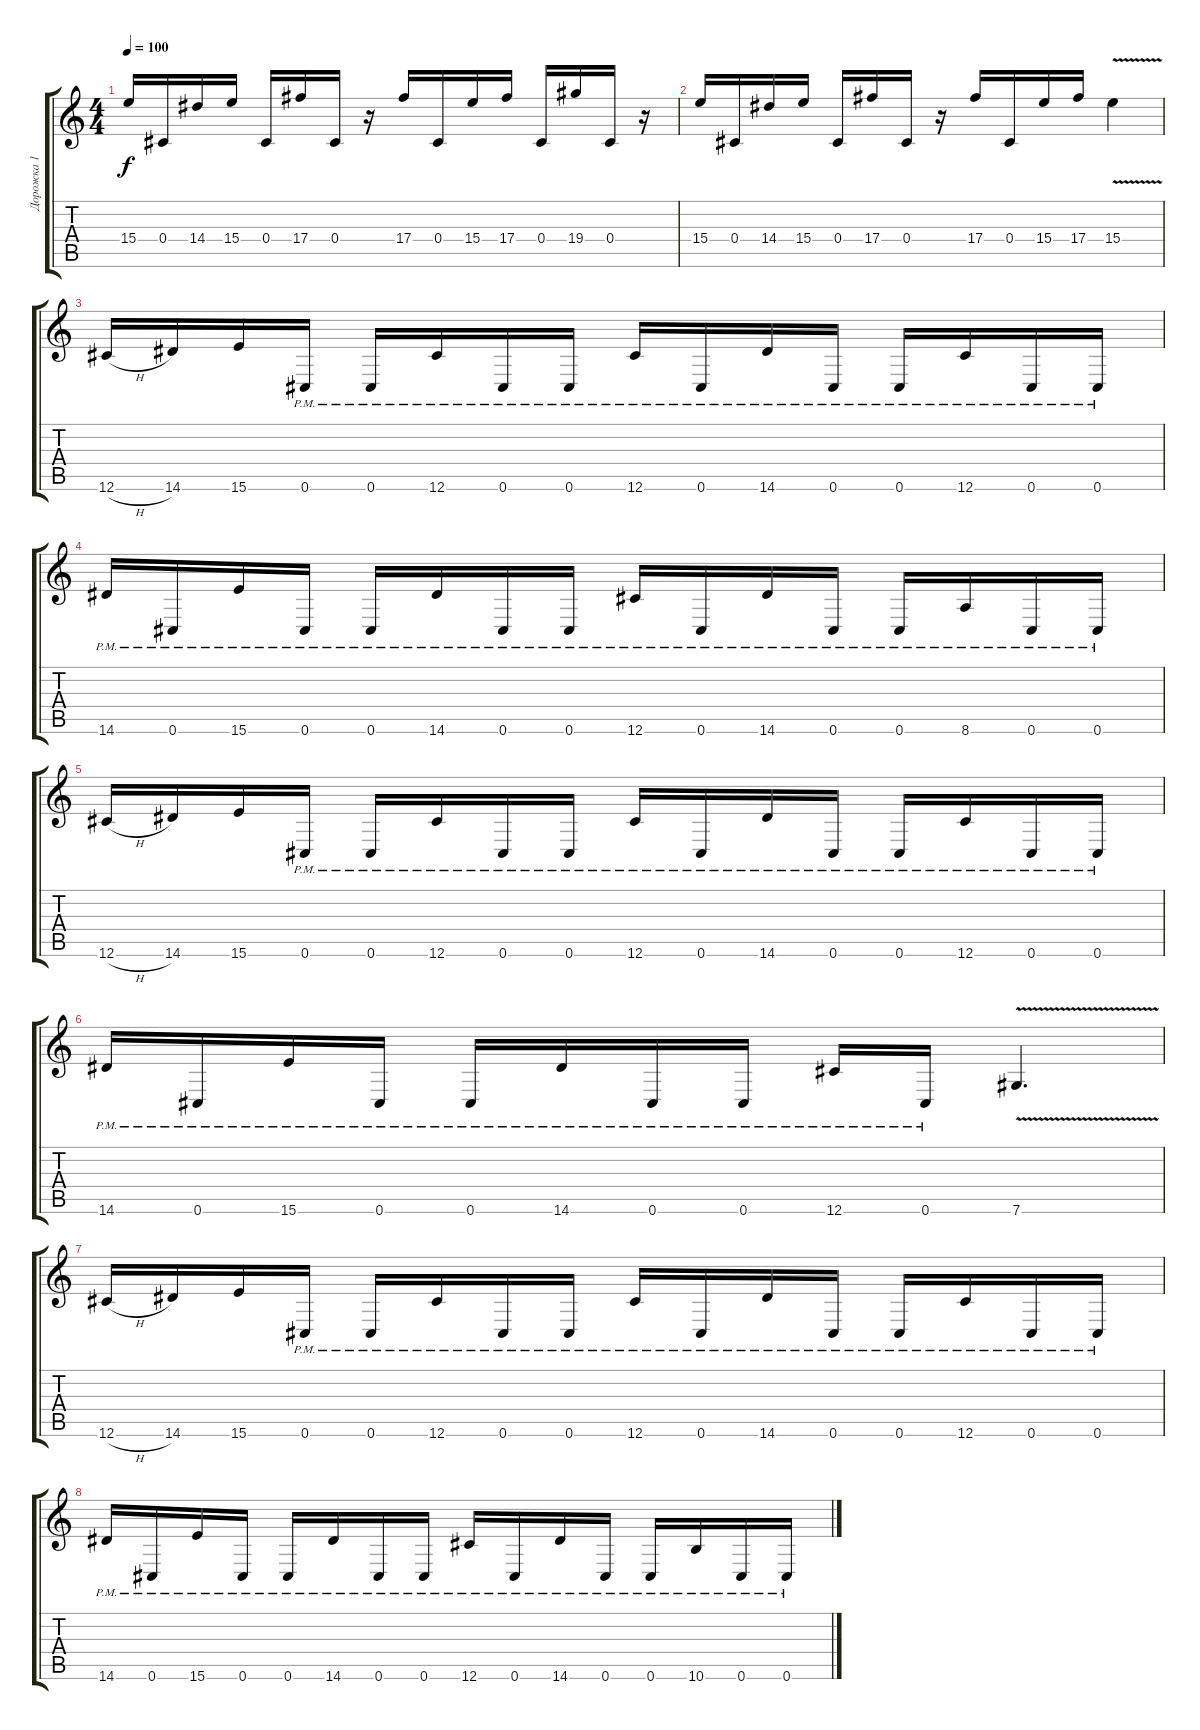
\track ("Дорожка 1" "Дорожка 1") {instrument distortionguitar}
\staff {score tabs}
\tuning (Eb4 Bb3 Gb3 Db3 Ab2 Db2) {hide}
\ts (4 4)
\tempo 100
\clef g2
\ks c
15.4.16{dy f} 0.4.16 14.4.16 15.4.16 0.4.16 17.4.16 0.4.16 r.16 17.4.16 0.4.16 15.4.16 17.4.16 0.4.16 19.4.16 0.4.16 r.16 |
15.4.16 0.4.16 14.4.16 15.4.16 0.4.16 17.4.16 0.4.16 r.16 17.4.16 0.4.16 15.4.16 17.4.16 15.4{v}.4 |
12.6{h}.16 14.6.16 15.6.16 0.6{pm}.16 0.6{pm}.16 12.6{pm}.16 0.6{pm}.16 0.6{pm}.16 12.6{pm}.16 0.6{pm}.16 14.6{pm}.16 0.6{pm}.16 0.6{pm}.16 12.6{pm}.16 0.6{pm}.16 0.6{pm}.16 |
14.6{pm}.16 0.6{pm}.16 15.6{pm}.16 0.6{pm}.16 0.6{pm}.16 14.6{pm}.16 0.6{pm}.16 0.6{pm}.16 12.6{pm}.16 0.6{pm}.16 14.6{pm}.16 0.6{pm}.16 0.6{pm}.16 8.6{pm}.16 0.6{pm}.16 0.6{pm}.16 |
12.6{h}.16 14.6.16 15.6.16 0.6{pm}.16 0.6{pm}.16 12.6{pm}.16 0.6{pm}.16 0.6{pm}.16 12.6{pm}.16 0.6{pm}.16 14.6{pm}.16 0.6{pm}.16 0.6{pm}.16 12.6{pm}.16 0.6{pm}.16 0.6{pm}.16 |
14.6{pm}.16 0.6{pm}.16 15.6{pm}.16 0.6{pm}.16 0.6{pm}.16 14.6{pm}.16 0.6{pm}.16 0.6{pm}.16 12.6{pm}.16 0.6{pm}.16 7.6{v}.4{d} |
12.6{h}.16 14.6.16 15.6.16 0.6{pm}.16 0.6{pm}.16 12.6{pm}.16 0.6{pm}.16 0.6{pm}.16 12.6{pm}.16 0.6{pm}.16 14.6{pm}.16 0.6{pm}.16 0.6{pm}.16 12.6{pm}.16 0.6{pm}.16 0.6{pm}.16 |
14.6{pm}.16 0.6{pm}.16 15.6{pm}.16 0.6{pm}.16 0.6{pm}.16 14.6{pm}.16 0.6{pm}.16 0.6{pm}.16 12.6{pm}.16 0.6{pm}.16 14.6{pm}.16 0.6{pm}.16 0.6{pm}.16 10.6{pm}.16 0.6{pm}.16 0.6{pm}.16
